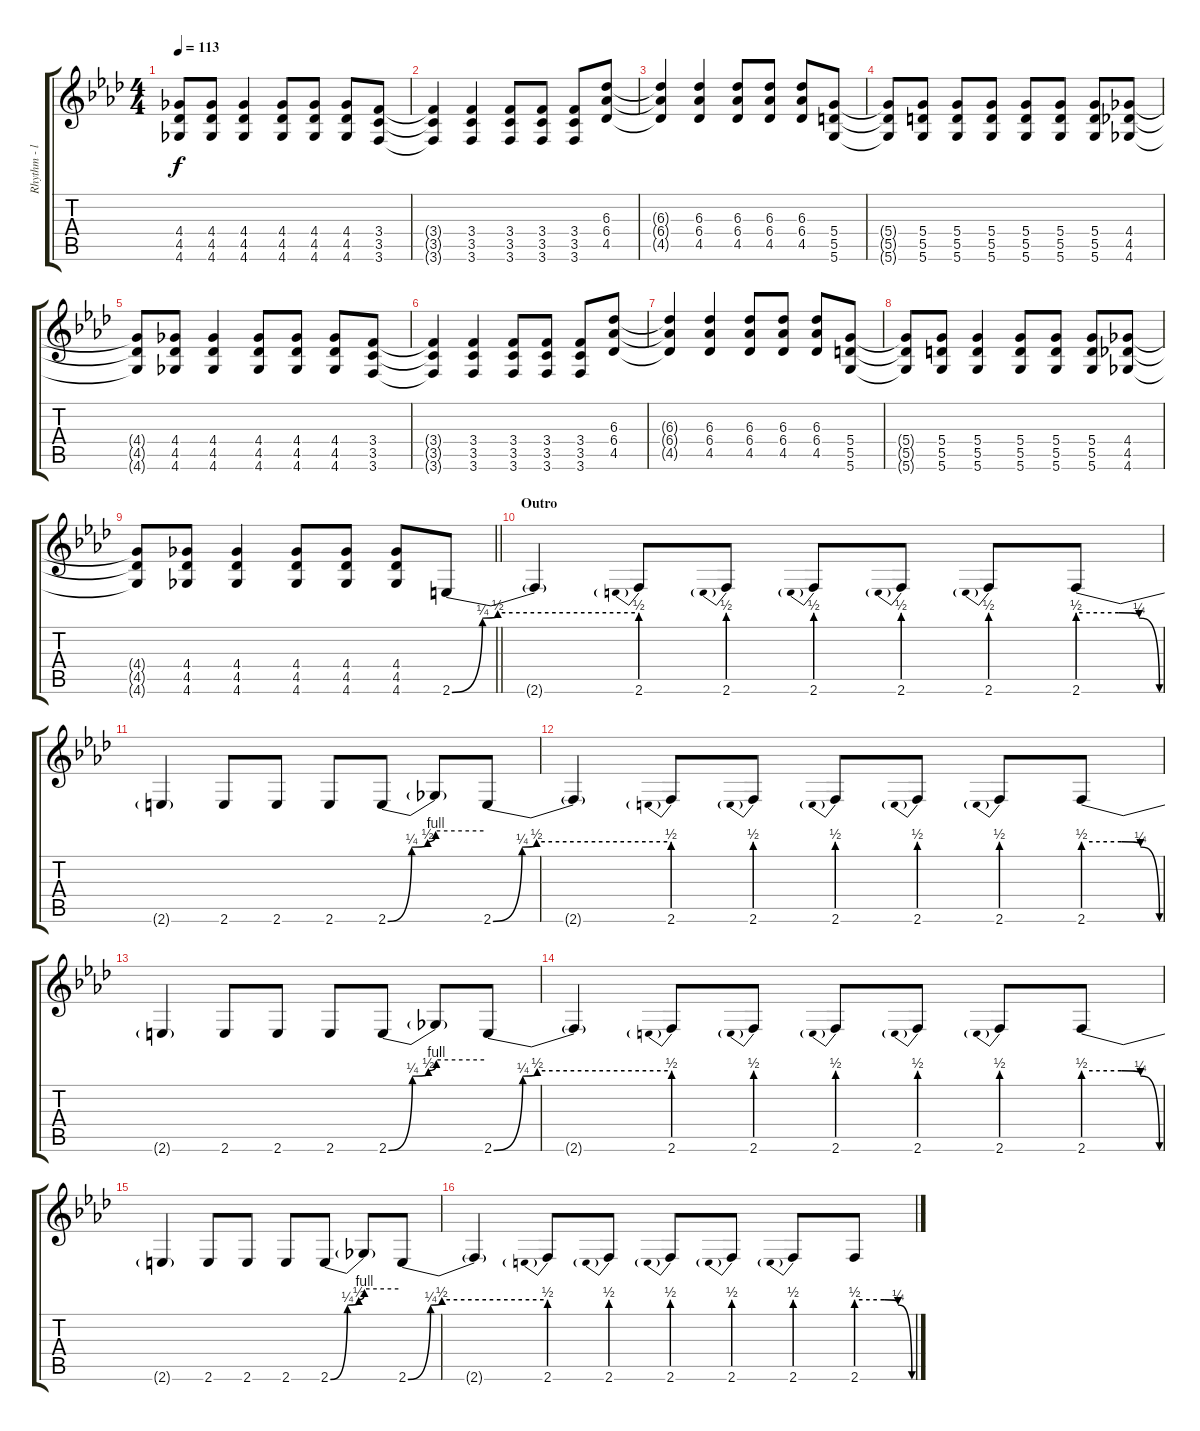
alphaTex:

\track ("Rhythm - left - Drop D" "Rhythm - l") {instrument distortionguitar}
\staff {score tabs}
\tuning (E4 B3 G3 D3 A2 D2) {hide}
\ts (4 4)
\tempo 113
\clef g2
\ks fminor
(4.4{t} 4.5{t} 4.6{t}).8{dy f} (4.4 4.5 4.6).8 (4.4 4.5 4.6).4 (4.4 4.5 4.6).8 (4.4 4.5 4.6).8 (4.4 4.5 4.6).8 (3.4 3.5 3.6).8 |
(3.4{t} 3.5{t} 3.6{t}).4 (3.4 3.5 3.6).4 (3.4 3.5 3.6).8 (3.4 3.5 3.6).8 (3.4 3.5 3.6).8 (6.3 6.4 4.5).8 |
(6.3{t} 6.4{t} 4.5{t}).4 (6.3 6.4 4.5).4 (6.3 6.4 4.5).8 (6.3 6.4 4.5).8 (6.3 6.4 4.5).8 (5.4 5.5 5.6).8 |
(5.4{t} 5.5{t} 5.6{t}).8 (5.4 5.5 5.6).8 (5.4 5.5 5.6).8 (5.4 5.5 5.6).8 (5.4 5.5 5.6).8 (5.4 5.5 5.6).8 (5.4 5.5 5.6).8 (4.4 4.5 4.6).8 |
(4.4{t} 4.5{t} 4.6{t}).8 (4.4 4.5 4.6).8 (4.4 4.5 4.6).4 (4.4 4.5 4.6).8 (4.4 4.5 4.6).8 (4.4 4.5 4.6).8 (3.4 3.5 3.6).8 |
(3.4{t} 3.5{t} 3.6{t}).4 (3.4 3.5 3.6).4 (3.4 3.5 3.6).8 (3.4 3.5 3.6).8 (3.4 3.5 3.6).8 (6.3 6.4 4.5).8 |
(6.3{t} 6.4{t} 4.5{t}).4 (6.3 6.4 4.5).4 (6.3 6.4 4.5).8 (6.3 6.4 4.5).8 (6.3 6.4 4.5).8 (5.4 5.5 5.6).8 |
(5.4{t} 5.5{t} 5.6{t}).8 (5.4 5.5 5.6).8 (5.4 5.5 5.6).4 (5.4 5.5 5.6).8 (5.4 5.5 5.6).8 (5.4 5.5 5.6).8 (4.4 4.5 4.6).8 |
\barLineRight lightlight
(4.4{t} 4.5{t} 4.6{t}).8 (4.4 4.5 4.6).8 (4.4 4.5 4.6).4 (4.4 4.5 4.6).8 (4.4 4.5 4.6).8 (4.4 4.5 4.6).8 2.6{be (custom 0 0 10 1 15 2 60 2)}.8 |
\section ("" "Outro")
2.6{t}.4 2.6{be (prebend 0 2 60 2)}.8 2.6{be (prebend 0 2 60 2)}.8 2.6{be (prebend 0 2 60 2)}.8 2.6{be (prebend 0 2 60 2)}.8 2.6{be (prebend 0 2 60 2)}.8 2.6{be (custom 0 2 30 2 45 1 60 0)}.8 |
2.6{t}.4 2.6.8 2.6.8 2.6.8 2.6{be (custom 0 0 15 1 25 2 30 4 60 4)}.8 2.6{t}.8 2.6{be (custom 0 0 10 1 15 2 60 2)}.8 |
2.6{t}.4 2.6{be (prebend 0 2 60 2)}.8 2.6{be (prebend 0 2 60 2)}.8 2.6{be (prebend 0 2 60 2)}.8 2.6{be (prebend 0 2 60 2)}.8 2.6{be (prebend 0 2 60 2)}.8 2.6{be (custom 0 2 30 2 45 1 60 0)}.8 |
2.6{t}.4 2.6.8 2.6.8 2.6.8 2.6{be (custom 0 0 15 1 25 2 30 4 60 4)}.8 2.6{t}.8 2.6{be (custom 0 0 10 1 15 2 60 2)}.8 |
2.6{t}.4 2.6{be (prebend 0 2 60 2)}.8 2.6{be (prebend 0 2 60 2)}.8 2.6{be (prebend 0 2 60 2)}.8 2.6{be (prebend 0 2 60 2)}.8 2.6{be (prebend 0 2 60 2)}.8 2.6{be (custom 0 2 30 2 45 1 60 0)}.8 |
2.6{t}.4 2.6.8 2.6.8 2.6.8 2.6{be (custom 0 0 15 1 25 2 30 4 60 4)}.8 2.6{t}.8 2.6{be (custom 0 0 10 1 15 2 60 2)}.8 |
2.6{t}.4 2.6{be (prebend 0 2 60 2)}.8 2.6{be (prebend 0 2 60 2)}.8 2.6{be (prebend 0 2 60 2)}.8 2.6{be (prebend 0 2 60 2)}.8 2.6{be (prebend 0 2 60 2)}.8 2.6{be (custom 0 2 30 2 45 1 60 0)}.8
